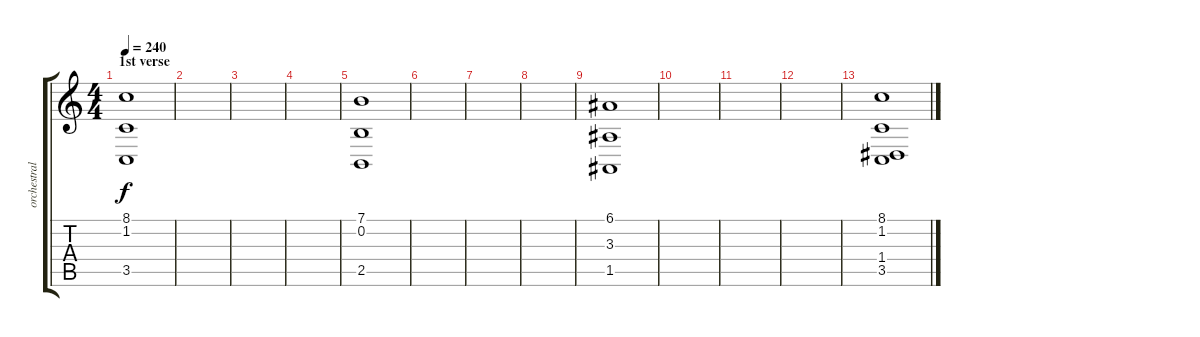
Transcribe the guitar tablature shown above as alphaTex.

\track ("orchestral hit,timpani and bells(alex st" "orchestral") {instrument orchestrahit}
\staff {score tabs}
\tuning (E4 B3 G3 D3 A2 E2) {hide}
\ts (4 4)
\section ("" "1st verse")
\tempo 240
\clef g2
\ks c
(8.1 1.2 3.5).1{dy f instrument tubularbells} |
|
|
|
(7.1 0.2 2.5).1{instrument tubularbells} |
|
|
|
(6.1 3.3 1.5).1{instrument tubularbells} |
|
|
|
(8.1 1.2 1.4 3.5).1{instrument tubularbells}
